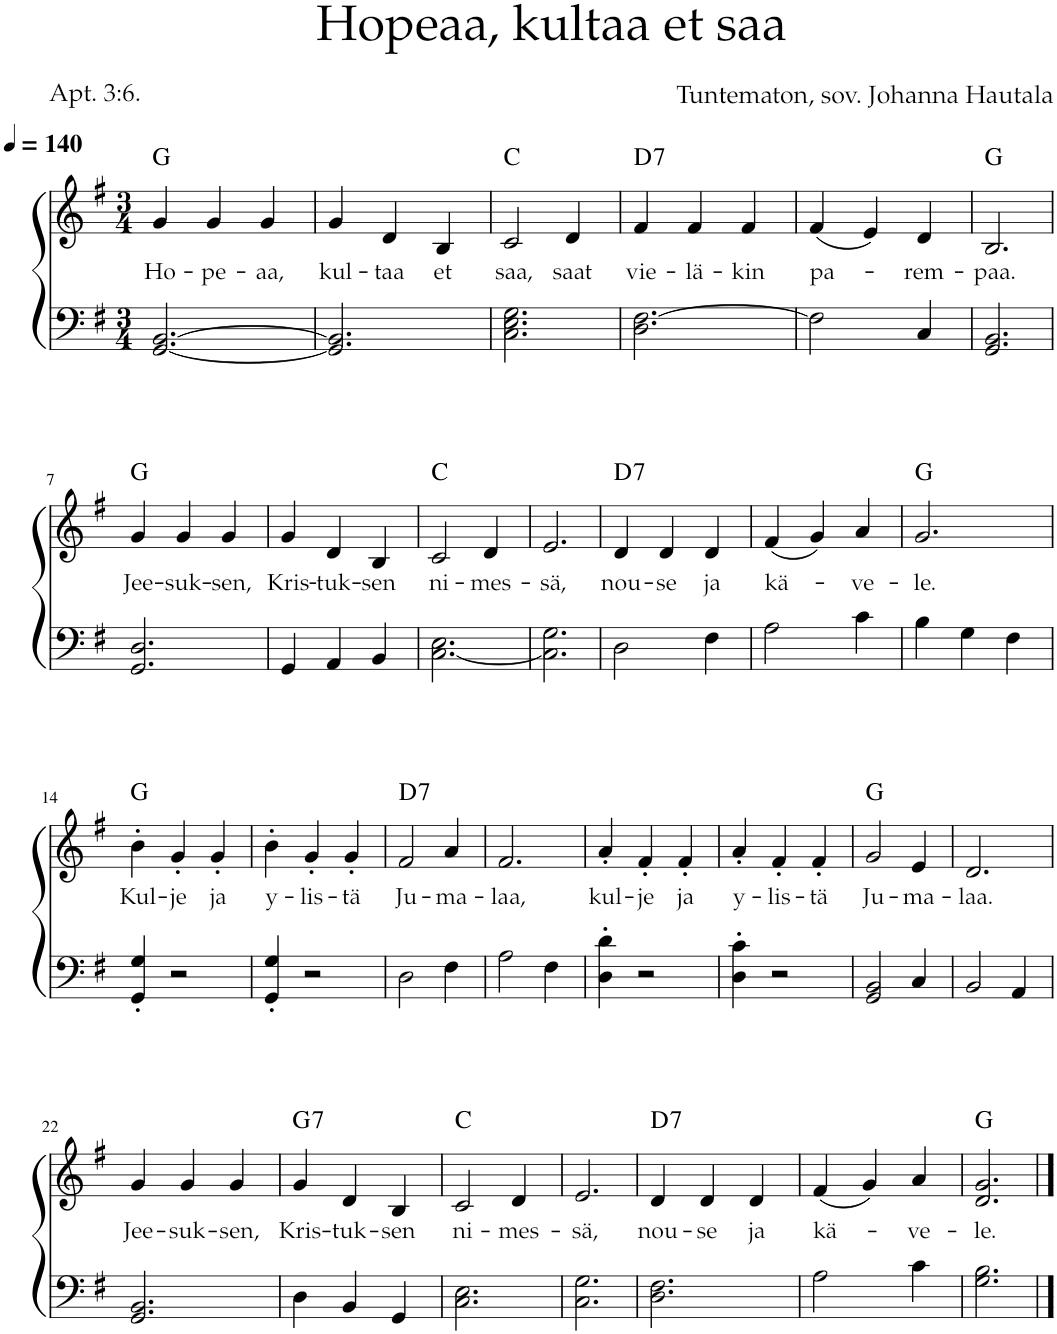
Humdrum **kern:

**kern	**kern	**text	**harte
*part2	*part1	*part1	*part1
*staff2	*staff1	*staff1	*
*I"Piano	*I"Staff	*	*
*I'Pno	*	*	*
*clefF4	*clefG2	*	*
*k[f#]	*k[f#]	*	*
*M3/4	*M3/4	*	*
*MM140	*MM140	*	*
=1	=1	=1	=1
!	!	!LO:LY:b	!
[2.GG/ [2.BB/	4g/	Ho-	G:maj
!	!	!LO:LY:b	!
.	4g/	-pe-	.
!	!	!LO:LY:b	!
.	4g/	-aa,	.
=2	=2	=2	=2
!	!	!LO:LY:b	!
2.GG/] 2.BB/]	4g/	kul-	.
!	!	!LO:LY:b	!
.	4d/	-taa	.
!	!	!LO:LY:b	!
.	4B/	et	.
=3	=3	=3	=3
!	!	!LO:LY:b	!
2.C\ 2.E\ 2.G\	2c/	saa,	C:maj
!	!	!LO:LY:b	!
.	4d/	saat	.
=4	=4	=4	=4
!	!	!LO:LY:b	!LO:H:kt=7
2.D\ [2.F#\	4f#/	vie-	D:7
!	!	!LO:LY:b	!
.	4f#/	-lä-	.
!	!	!LO:LY:b	!
.	4f#/	-kin	.
=5	=5	=5	=5
!	!	!LO:LY:b	!
2F#\]	(4f#/	pa-	.
.	4e/)	.	.
!	!	!LO:LY:b	!
4C/	4d/	-rem-	.
=6	=6	=6	=6
!	!	!LO:LY:b	!
2.GG/ 2.BB/	2.B/	-paa.	G:maj
!!LO:LB:g=z
=7	=7	=7	=7
!	!	!LO:LY:b	!
2.GG/ 2.D/	4g/	Jee-	G:maj
!	!	!LO:LY:b	!
.	4g/	-suk-	.
!	!	!LO:LY:b	!
.	4g/	-sen,	.
=8	=8	=8	=8
!	!	!LO:LY:b	!
4GG/	4g/	Kris-	.
!	!	!LO:LY:b	!
4AA/	4d/	-tuk-	.
!	!	!LO:LY:b	!
4BB/	4B/	-sen	.
=9	=9	=9	=9
!	!	!LO:LY:b	!
[2.C\ 2.E\	2c/	ni-	C:maj
!	!	!LO:LY:b	!
.	4d/	-mes-	.
=10	=10	=10	=10
!	!	!LO:LY:b	!
2.C\] 2.G\	2.e/	-sä,	.
=11	=11	=11	=11
!	!	!LO:LY:b	!LO:H:kt=7
2D\	4d/	nou-	D:7
!	!	!LO:LY:b	!
.	4d/	-se	.
!	!	!LO:LY:b	!
4F#\	4d/	ja	.
=12	=12	=12	=12
!	!	!LO:LY:b	!
2A\	(4f#/	kä-	.
.	4g/)	.	.
!	!	!LO:LY:b	!
4c\	4a/	-ve-	.
=13	=13	=13	=13
!	!	!LO:LY:b	!
4B\	2.g/	-le.	G:maj
4G\	.	.	.
4F#\	.	.	.
!!LO:LB:g=z
=14	=14	=14	=14
!	!	!LO:LY:b	!
4GG/' 4G/'	4b'\	Kul-	G:maj
!	!	!LO:LY:b	!
2r	4g'/	-je	.
!	!	!LO:LY:b	!
.	4g'/	ja	.
=15	=15	=15	=15
!	!	!LO:LY:b	!
4GG/' 4G/'	4b'\	y-	.
!	!	!LO:LY:b	!
2r	4g'/	-lis-	.
!	!	!LO:LY:b	!
.	4g'/	-tä	.
=16	=16	=16	=16
!	!	!LO:LY:b	!LO:H:kt=7
2D\	2f#/	Ju-	D:7
!	!	!LO:LY:b	!
4F#\	4a/	-ma-	.
=17	=17	=17	=17
!	!	!LO:LY:b	!
2A\	2.f#/	-laa,	.
4F#\	.	.	.
=18	=18	=18	=18
!	!	!LO:LY:b	!
4D\' 4d\'	4a'/	kul-	.
!	!	!LO:LY:b	!
2r	4f#'/	-je	.
!	!	!LO:LY:b	!
.	4f#'/	ja	.
=19	=19	=19	=19
!	!	!LO:LY:b	!
4D\' 4c\'	4a'/	y-	.
!	!	!LO:LY:b	!
2r	4f#'/	-lis-	.
!	!	!LO:LY:b	!
.	4f#'/	-tä	.
=20	=20	=20	=20
!	!	!LO:LY:b	!
2GG/ 2BB/	2g/	Ju-	G:maj
!	!	!LO:LY:b	!
4C/	4e/	-ma-	.
=21	=21	=21	=21
!	!	!LO:LY:b	!
2BB/	2.d/	-laa.	.
4AA/	.	.	.
!!LO:LB:g=z
=22	=22	=22	=22
!	!	!LO:LY:b	!
2.GG/ 2.BB/	4g/	Jee-	.
!	!	!LO:LY:b	!
.	4g/	-suk-	.
!	!	!LO:LY:b	!
.	4g/	-sen,	.
=23	=23	=23	=23
!	!	!LO:LY:b	!LO:H:kt=7
4D\	4g/	Kris-	G:7
!	!	!LO:LY:b	!
4BB/	4d/	-tuk-	.
!	!	!LO:LY:b	!
4GG/	4B/	-sen	.
=24	=24	=24	=24
!	!	!LO:LY:b	!
2.C\ 2.E\	2c/	ni-	C:maj
!	!	!LO:LY:b	!
.	4d/	-mes-	.
=25	=25	=25	=25
!	!	!LO:LY:b	!
2.C\ 2.G\	2.e/	-sä,	.
=26	=26	=26	=26
!	!	!LO:LY:b	!LO:H:kt=7
2.D\ 2.F#\	4d/	nou-	D:7
!	!	!LO:LY:b	!
.	4d/	-se	.
!	!	!LO:LY:b	!
.	4d/	ja	.
=27	=27	=27	=27
!	!	!LO:LY:b	!
2A\	(4f#/	kä-	.
.	4g/)	.	.
!	!	!LO:LY:b	!
4c\	4a/	-ve-	.
=28	=28	=28	=28
!	!	!LO:LY:b	!
2.G\ 2.B\	2.d/ 2.g/	-le.	G:maj
==	==	==	==
*-	*-	*-	*-
